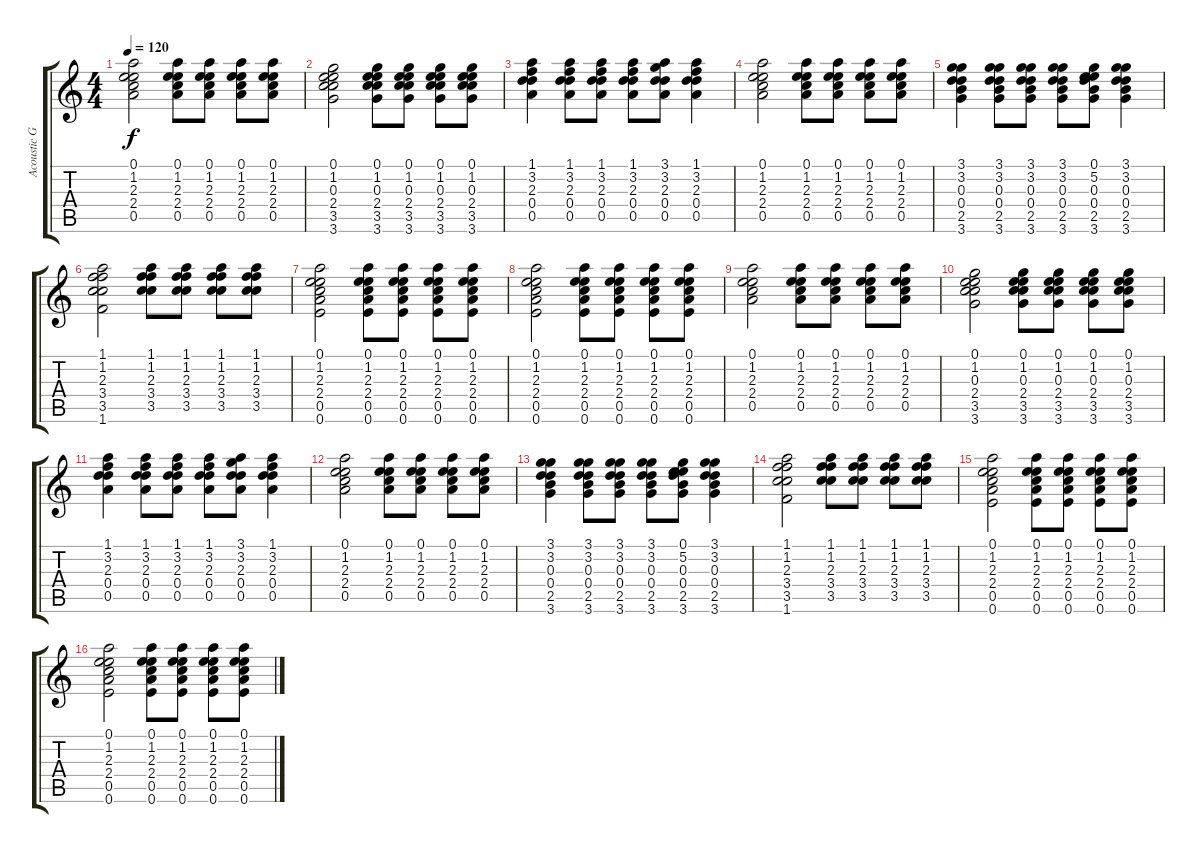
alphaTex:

\track ("Acoustic Guitar" "Acoustic G") {instrument acousticguitarsteel}
\staff {score tabs}
\tuning (E4 B3 G4 D4 A3 E3) {hide}
\ts (4 4)
\tempo 120
\clef g2
\ks c
(0.1 1.2 2.3 2.4 0.5).2{dy f} (0.1 1.2 2.3 2.4 0.5).8 (0.1 1.2 2.3 2.4 0.5).8 (0.1 1.2 2.3 2.4 0.5).8 (0.1 1.2 2.3 2.4 0.5).8 |
(0.1 1.2 0.3 2.4 3.5 3.6).2 (0.1 1.2 0.3 2.4 3.5 3.6).8 (0.1 1.2 0.3 2.4 3.5 3.6).8 (0.1 1.2 0.3 2.4 3.5 3.6).8 (0.1 1.2 0.3 2.4 3.5 3.6).8 |
(1.1 3.2 2.3 0.4 0.5).4 (1.1 3.2 2.3 0.4 0.5).8 (1.1 3.2 2.3 0.4 0.5).8 (1.1 3.2 2.3 0.4 0.5).8 (3.1 3.2 2.3 0.4 0.5).8 (1.1 3.2 2.3 0.4 0.5).4 |
(0.1 1.2 2.3 2.4 0.5).2 (0.1 1.2 2.3 2.4 0.5).8 (0.1 1.2 2.3 2.4 0.5).8 (0.1 1.2 2.3 2.4 0.5).8 (0.1 1.2 2.3 2.4 0.5).8 |
(3.1 3.2 0.3 0.4 2.5 3.6).4 (3.1 3.2 0.3 0.4 2.5 3.6).8 (3.1 3.2 0.3 0.4 2.5 3.6).8 (3.1 3.2 0.3 0.4 2.5 3.6).8 (0.1 5.2 0.3 0.4 2.5 3.6).8 (3.1 3.2 0.3 0.4 2.5 3.6).4 |
(1.1 1.2 2.3 3.4 3.5 1.6).2 (1.1 1.2 2.3 3.4 3.5).8 (1.1 1.2 2.3 3.4 3.5).8 (1.1 1.2 2.3 3.4 3.5).8 (1.1 1.2 2.3 3.4 3.5).8 |
(0.1 1.2 2.3 2.4 0.5 0.6).2 (0.1 1.2 2.3 2.4 0.5 0.6).8 (0.1 1.2 2.3 2.4 0.5 0.6).8 (0.1 1.2 2.3 2.4 0.5 0.6).8 (0.1 1.2 2.3 2.4 0.5 0.6).8 |
(0.1 1.2 2.3 2.4 0.5 0.6).2 (0.1 1.2 2.3 2.4 0.5 0.6).8 (0.1 1.2 2.3 2.4 0.5 0.6).8 (0.1 1.2 2.3 2.4 0.5 0.6).8 (0.1 1.2 2.3 2.4 0.5 0.6).8 |
(0.1 1.2 2.3 2.4 0.5).2 (0.1 1.2 2.3 2.4 0.5).8 (0.1 1.2 2.3 2.4 0.5).8 (0.1 1.2 2.3 2.4 0.5).8 (0.1 1.2 2.3 2.4 0.5).8 |
(0.1 1.2 0.3 2.4 3.5 3.6).2 (0.1 1.2 0.3 2.4 3.5 3.6).8 (0.1 1.2 0.3 2.4 3.5 3.6).8 (0.1 1.2 0.3 2.4 3.5 3.6).8 (0.1 1.2 0.3 2.4 3.5 3.6).8 |
(1.1 3.2 2.3 0.4 0.5).4 (1.1 3.2 2.3 0.4 0.5).8 (1.1 3.2 2.3 0.4 0.5).8 (1.1 3.2 2.3 0.4 0.5).8 (3.1 3.2 2.3 0.4 0.5).8 (1.1 3.2 2.3 0.4 0.5).4 |
(0.1 1.2 2.3 2.4 0.5).2 (0.1 1.2 2.3 2.4 0.5).8 (0.1 1.2 2.3 2.4 0.5).8 (0.1 1.2 2.3 2.4 0.5).8 (0.1 1.2 2.3 2.4 0.5).8 |
(3.1 3.2 0.3 0.4 2.5 3.6).4 (3.1 3.2 0.3 0.4 2.5 3.6).8 (3.1 3.2 0.3 0.4 2.5 3.6).8 (3.1 3.2 0.3 0.4 2.5 3.6).8 (0.1 5.2 0.3 0.4 2.5 3.6).8 (3.1 3.2 0.3 0.4 2.5 3.6).4 |
(1.1 1.2 2.3 3.4 3.5 1.6).2 (1.1 1.2 2.3 3.4 3.5).8 (1.1 1.2 2.3 3.4 3.5).8 (1.1 1.2 2.3 3.4 3.5).8 (1.1 1.2 2.3 3.4 3.5).8 |
(0.1 1.2 2.3 2.4 0.5 0.6).2 (0.1 1.2 2.3 2.4 0.5 0.6).8 (0.1 1.2 2.3 2.4 0.5 0.6).8 (0.1 1.2 2.3 2.4 0.5 0.6).8 (0.1 1.2 2.3 2.4 0.5 0.6).8 |
(0.1 1.2 2.3 2.4 0.5 0.6).2 (0.1 1.2 2.3 2.4 0.5 0.6).8 (0.1 1.2 2.3 2.4 0.5 0.6).8 (0.1 1.2 2.3 2.4 0.5 0.6).8 (0.1 1.2 2.3 2.4 0.5 0.6).8
